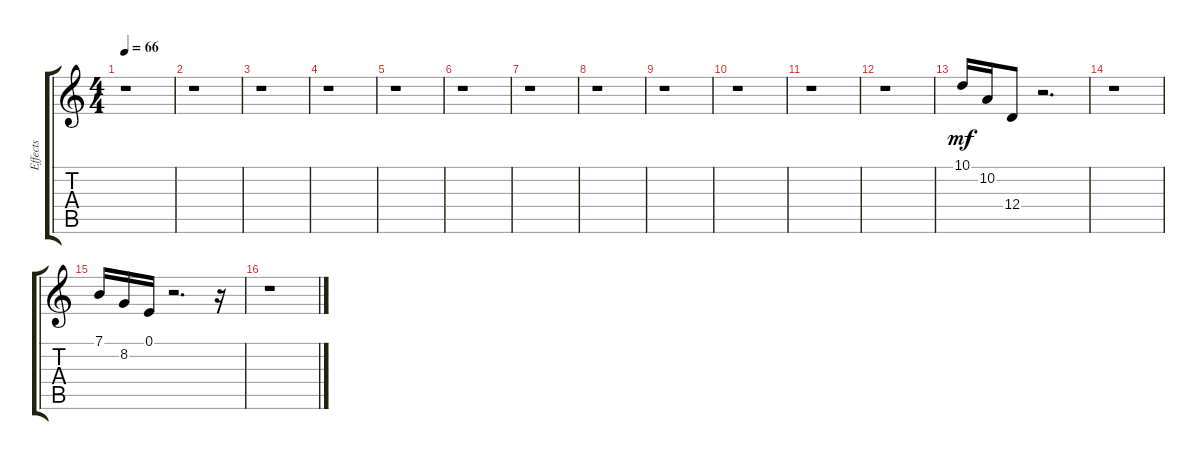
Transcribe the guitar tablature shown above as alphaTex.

\track ("Effects" "Effects") {instrument pad1newage}
\staff {score tabs}
\tuning (E4 B3 G3 D3 A2 E2) {hide}
\ts (4 4)
\tempo 66
\clef g2
\ks c
r.1{dy mf} |
r.1 |
r.1 |
r.1 |
r.1 |
r.1 |
r.1 |
r.1 |
r.1 |
r.1 |
r.1 |
r.1 |
10.1.16 10.2.16 12.4.8 r.2{d} |
r.1 |
7.1.16 8.2.16 0.1.16 r.2{d} r.16 |
r.1
